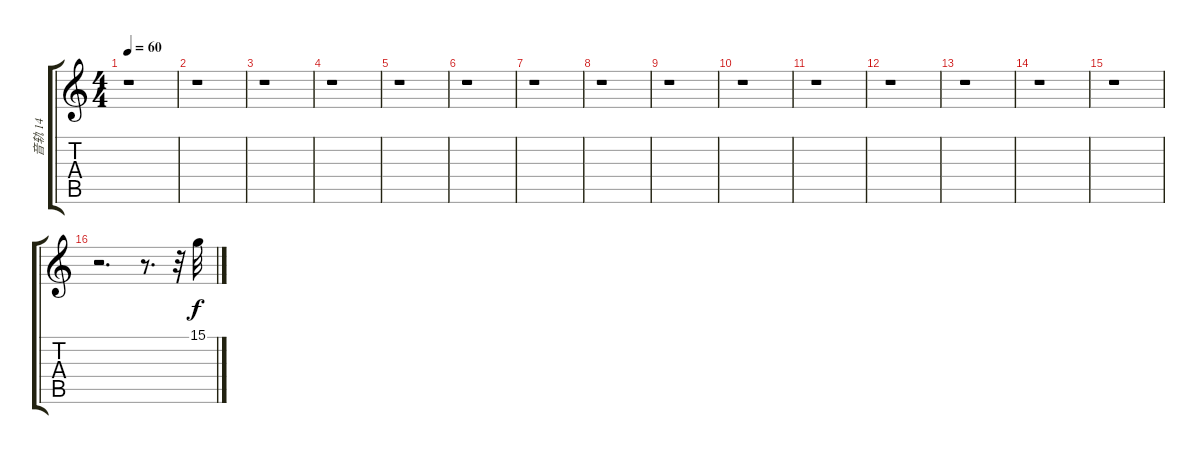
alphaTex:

\track ("音轨 14" "音轨 14") {instrument harpsichord}
\staff {score tabs}
\tuning (E4 B3 G3 D3 A2 E2) {hide}
\ts (4 4)
\tempo 60
\clef g2
\ks c
r.1{dy f} |
r.1 |
r.1 |
r.1 |
r.1 |
r.1 |
r.1 |
r.1 |
r.1 |
r.1 |
r.1 |
r.1 |
r.1 |
r.1 |
r.1 |
r.2{d} r.8{d} r.32 15.1.32{volume 13}
